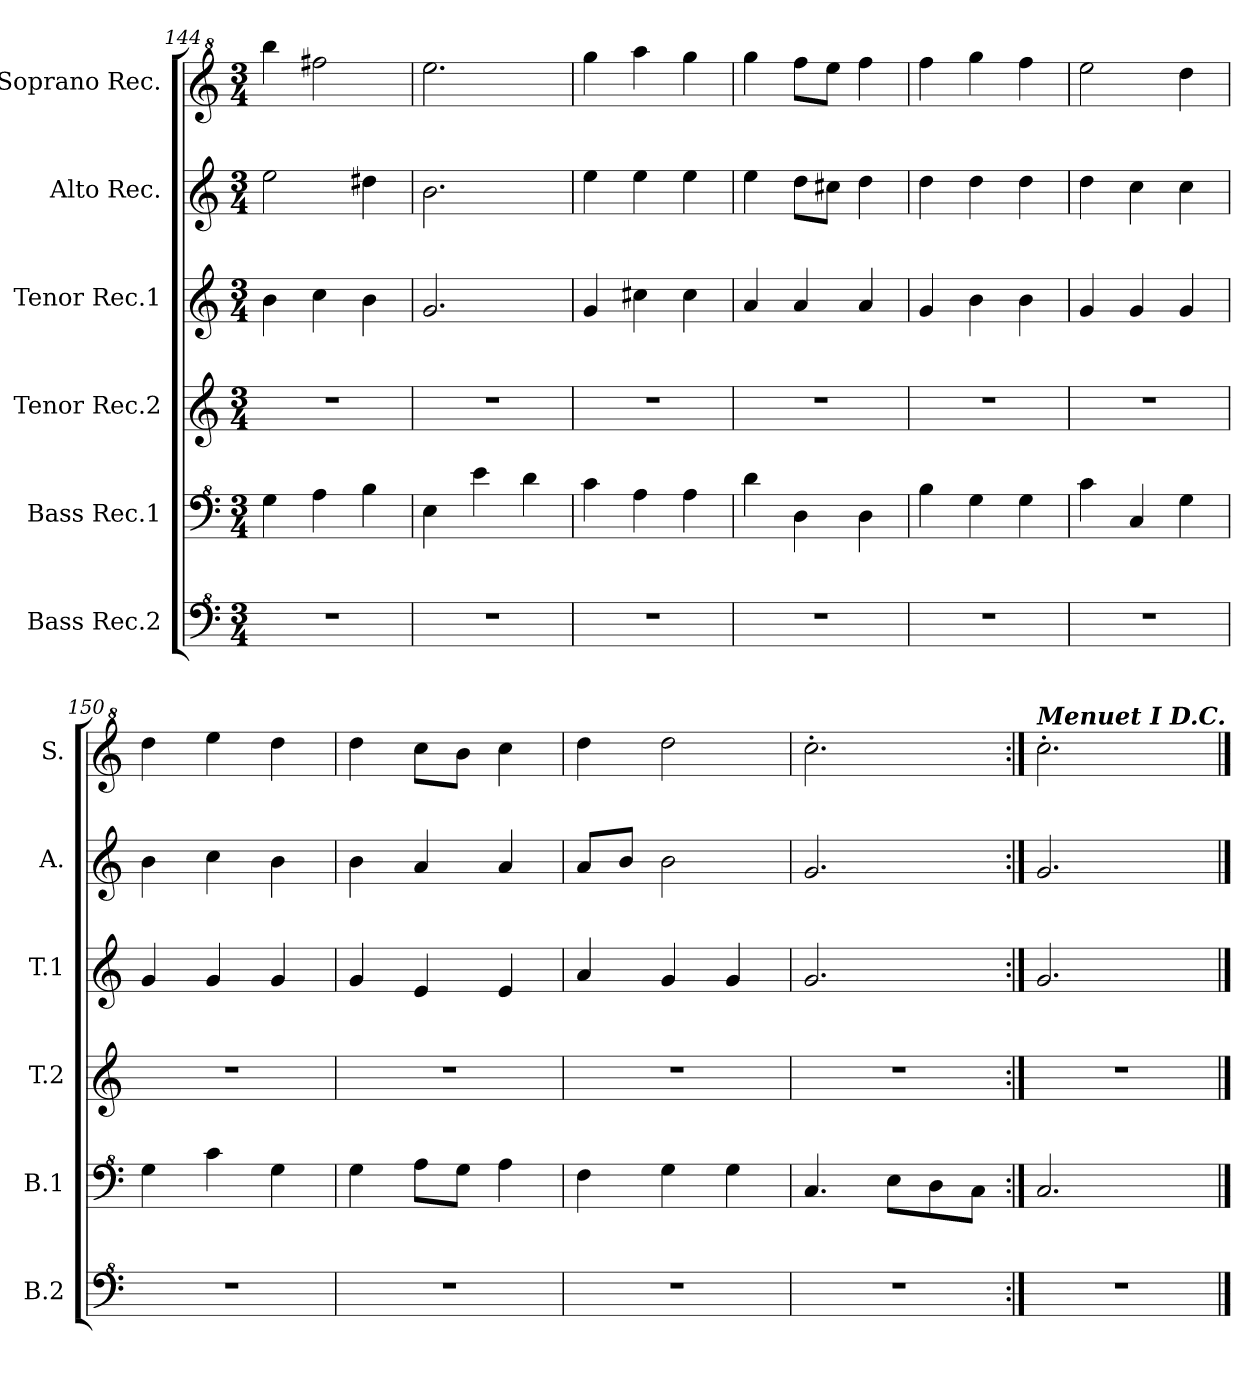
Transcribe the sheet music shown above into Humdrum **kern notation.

**kern	**kern	**kern	**kern	**kern	**kern
*part6	*part5	*part4	*part3	*part2	*part1
*staff6	*staff5	*staff4	*staff3	*staff2	*staff1
*I"Bass Rec.2	*I"Bass Rec.1	*I"Tenor Rec.2	*I"Tenor Rec.1	*I"Alto Rec.	*I"Soprano Rec.
*I'B.2	*I'B.1	*I'T.2	*I'T.1	*I'A.	*I'S.
!!LO:LB:g=z
*clefF^4	*clefF^4	*clefG2	*clefG2	*clefG2	*clefG^2
*k[]	*k[]	*k[]	*k[]	*k[]	*k[]
*M3/4	*M3/4	*M3/4	*M3/4	*M3/4	*M3/4
=144	=144	=144	=144	=144	=144
2.r	4g\	2.r	4b\	2ee\	4bbb\
.	4a\	.	4cc\	.	2fff#X\
.	4b\	.	4b\	4dd#X\	.
=145	=145	=145	=145	=145	=145
2.r	4e\	2.r	2.g/	2.b\	2.eee\
.	4ee\	.	.	.	.
.	4dd\	.	.	.	.
=146	=146	=146	=146	=146	=146
2.r	4cc\	2.r	4g/	4ee\	4ggg\
.	4a\	.	4cc#X\	4ee\	4aaa\
.	4a\	.	4cc#\	4ee\	4ggg\
=147	=147	=147	=147	=147	=147
2.r	4dd\	2.r	4a/	4ee\	4ggg\
.	4d\	.	4a/	8dd\L	8fff\L
.	.	.	.	8cc#X\J	8eee\J
.	4d\	.	4a/	4dd\	4fff\
=148	=148	=148	=148	=148	=148
2.r	4b\	2.r	4g/	4dd\	4fff\
.	4g\	.	4b\	4dd\	4ggg\
.	4g\	.	4b\	4dd\	4fff\
=149	=149	=149	=149	=149	=149
2.r	4cc\	2.r	4g/	4dd\	2eee\
.	4c/	.	4g/	4cc\	.
.	4g\	.	4g/	4cc\	4ddd\
=150	=150	=150	=150	=150	=150
2.r	4g\	2.r	4g/	4b\	4ddd\
.	4cc\	.	4g/	4cc\	4eee\
.	4g\	.	4g/	4b\	4ddd\
=151	=151	=151	=151	=151	=151
2.r	4g\	2.r	4g/	4b\	4ddd\
.	8a\L	.	4e/	4a/	8ccc\L
.	8g\J	.	.	.	8bb\J
.	4a\	.	4e/	4a/	4ccc\
=152	=152	=152	=152	=152	=152
2.r	4f\	2.r	4a/	8a/L	4ddd\
.	.	.	.	8b/J	.
.	4g\	.	4g/	2b\	2ddd\
.	4g\	.	4g/	.	.
=153	=153	=153	=153	=153	=153
2.r	4.c/	2.r	2.g/	2.g/	2.ccc'\
.	8e\L	.	.	.	.
.	8d\	.	.	.	.
.	8c\J	.	.	.	.
=154:|!	=154:|!	=154:|!	=154:|!	=154:|!	=154:|!
!	!	!	!	!	!LO:TX:a:Bi:t=Menuet I D.C.
2.r	2.c/	2.r	2.g/	2.g/	2.ccc'\
==	==	==	==	==	==
*-	*-	*-	*-	*-	*-
